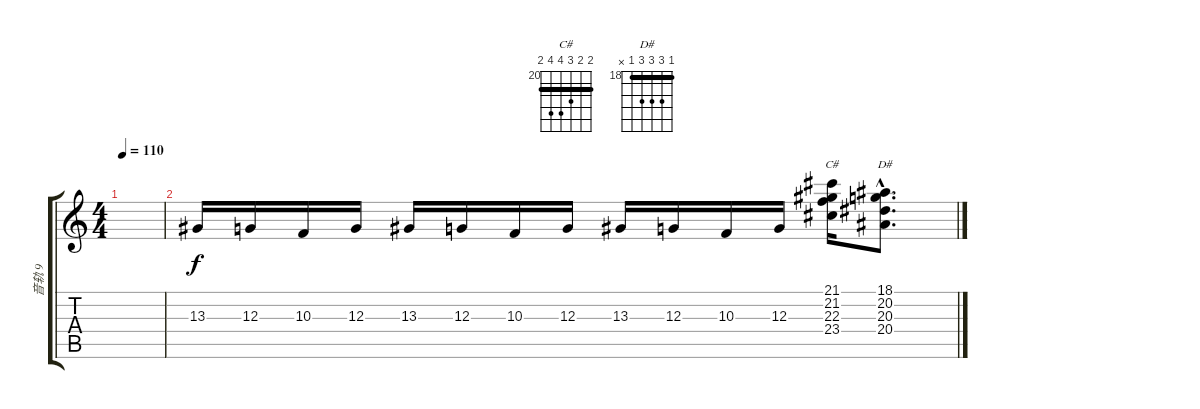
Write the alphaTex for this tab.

\track ("音轨 9" "音轨 9") {instrument stringensemble1}
\staff {score tabs}
\tuning (E4 B3 G3 D3 A2 E2) {hide}
\chord ("C#" 21 21 22 23 23 21) {firstfret 20 barre 21}
\chord ("D#" 18 20 20 20 18 x) {firstfret 18 barre 18}
\ts (4 4)
\tempo 110
\clef g2
\ks c
|
13.3.16 12.3.16 10.3.16 12.3.16 13.3.16 12.3.16 10.3.16 12.3.16 13.3.16 12.3.16 10.3.16 12.3.16 (21.1 21.2 22.3 23.4).16{ch "C#"} (18.1{hac} 20.2{hac} 20.3{hac} 20.4{hac}).8{d ch "D#"}
